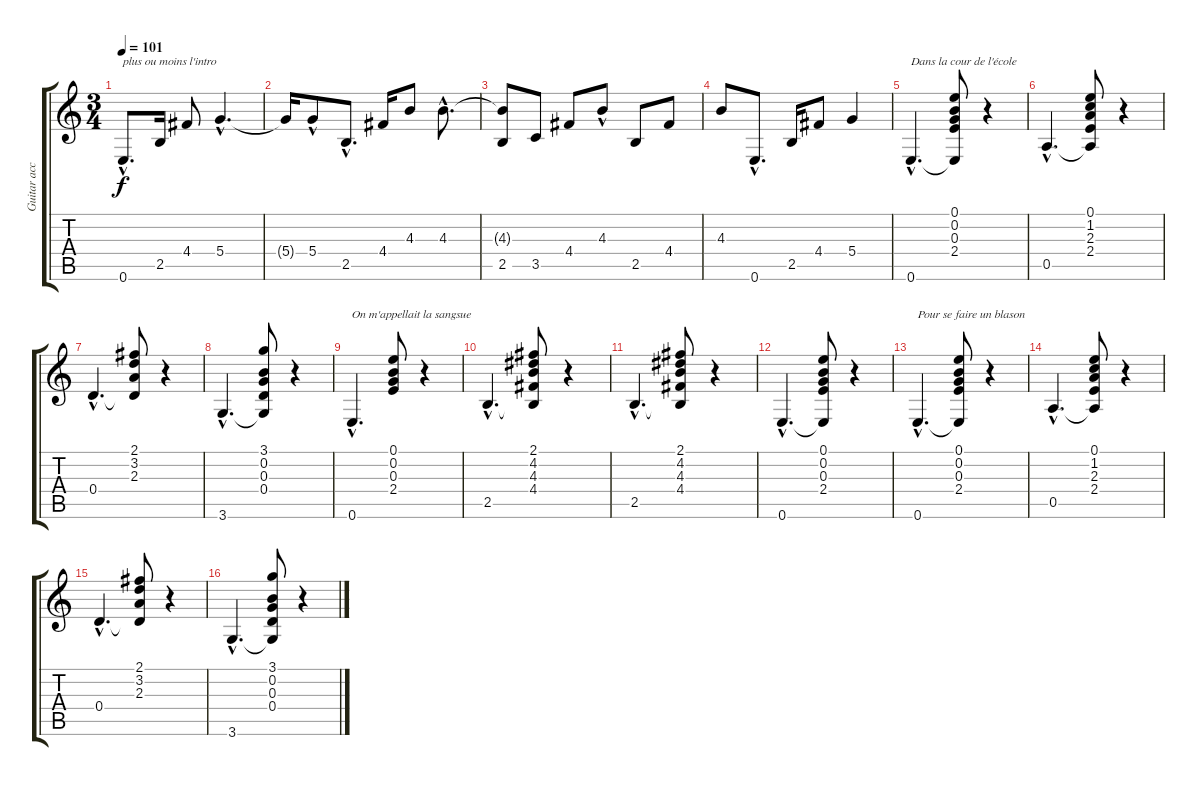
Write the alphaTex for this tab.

\track ("Guitar accoustique" "Guitar acc") {instrument acousticguitarnylon}
\staff {score tabs}
\tuning (E4 B3 G3 D3 A2 E2) {hide}
\ts (3 4)
\tempo 101
\clef g2
\ks c
0.6{hac}.8{d txt "plus ou moins l'intro" dy f instrument acousticguitarnylon} 2.5.16 4.4.8 5.4{hac}.4{d} |
5.4{t}.16 5.4{hac}.8 2.5{hac}.8{d} 4.4.16 4.3.8 4.3{hac}.8{d} |
(4.3{t} 2.5).8 3.5.8 4.4.8 4.3{hac}.8 2.5.8 4.4.8 |
4.3.8 0.6{hac}.8{d} 2.5.16 4.4.8 5.4.4 |
0.6{hac}.4{d txt "Dans la cour de l'école"} (0.1 0.2 0.3 2.4 0.6{t}).8 r.4 |
0.5{hac}.4{d} (0.1 1.2 2.3 2.4 0.5{t}).8 r.4 |
0.4{hac}.4{d} (2.1 3.2 2.3 0.4{t}).8 r.4 |
3.6{hac}.4{d} (3.1 0.2 0.3 0.4 3.6{t}).8 r.4 |
0.6{hac}.4{d txt "On m'appellait la sangsue"} (0.1 0.2 0.3 2.4).8 r.4 |
2.5{hac}.4{d} (2.1 4.2 4.3 4.4 2.5{t}).8 r.4 |
2.5{hac}.4{d} (2.1 4.2 4.3 4.4 2.5{t}).8 r.4 |
0.6{hac}.4{d} (0.1 0.2 0.3 2.4 0.6{t}).8 r.4 |
0.6{hac}.4{d txt "Pour se faire un blason"} (0.1 0.2 0.3 2.4 0.6{t}).8 r.4 |
0.5{hac}.4{d} (0.1 1.2 2.3 2.4 0.5{t}).8 r.4 |
0.4{hac}.4{d} (2.1 3.2 2.3 0.4{t}).8 r.4 |
3.6{hac}.4{d} (3.1 0.2 0.3 0.4 3.6{t}).8 r.4
